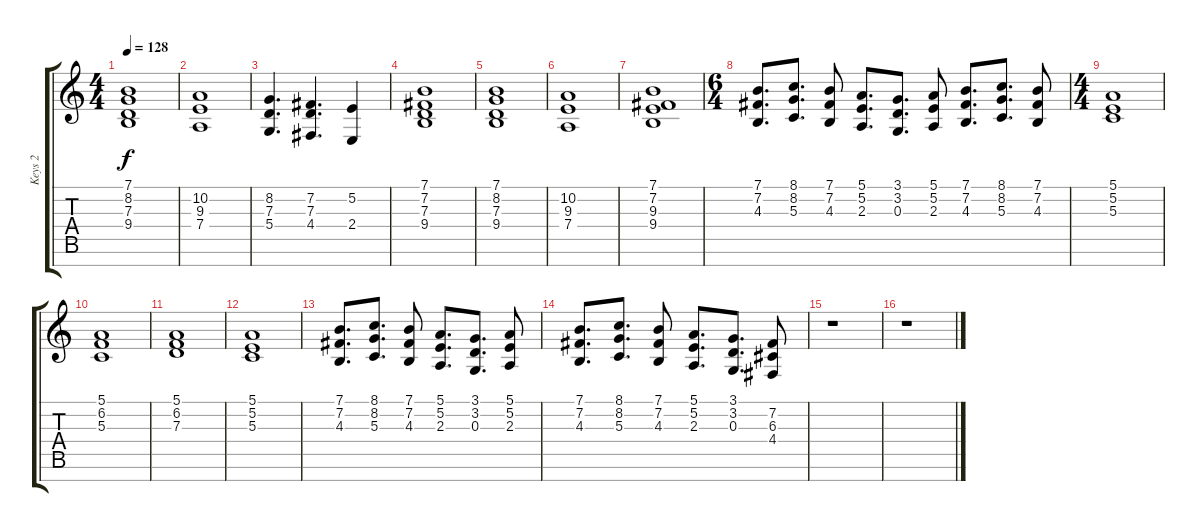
\track ("Keys 2" "Keys 2") {instrument lead1square}
\staff {score tabs}
\tuning (E4 B3 G3 D3 A2 E2 B1) {hide}
\ts (4 4)
\tempo 128
\clef g2
\ks c
(7.1 8.2 7.3 9.4).1{dy f} |
(10.2 9.3 7.4).1 |
(8.2 7.3 5.4).4{d} (7.2 7.3 4.4).4{d} (5.2 2.4).4 |
(7.1 7.2 7.3 9.4).1 |
(7.1 8.2 7.3 9.4).1 |
(10.2 9.3 7.4).1 |
(7.1 7.2 9.3 9.4).1 |
\ts (6 4)
(7.1 7.2 4.3).8{d} (8.1 8.2 5.3).8{d} (7.1 7.2 4.3).8 (5.1 5.2 2.3).8{d} (3.1 3.2 0.3).8{d} (5.1 5.2 2.3).8 (7.1 7.2 4.3).8{d} (8.1 8.2 5.3).8{d} (7.1 7.2 4.3).8 |
\ts (4 4)
(5.1 5.2 5.3).1 |
(5.1 6.2 5.3).1 |
(5.1 6.2 7.3).1 |
(5.1 5.2 5.3).1 |
(7.1 7.2 4.3).8{d} (8.1 8.2 5.3).8{d} (7.1 7.2 4.3).8 (5.1 5.2 2.3).8{d} (3.1 3.2 0.3).8{d} (5.1 5.2 2.3).8 |
(7.1 7.2 4.3).8{d} (8.1 8.2 5.3).8{d} (7.1 7.2 4.3).8 (5.1 5.2 2.3).8{d} (3.1 3.2 0.3).8{d} (7.2 6.3 4.4).8 |
r.1 |
r.1
